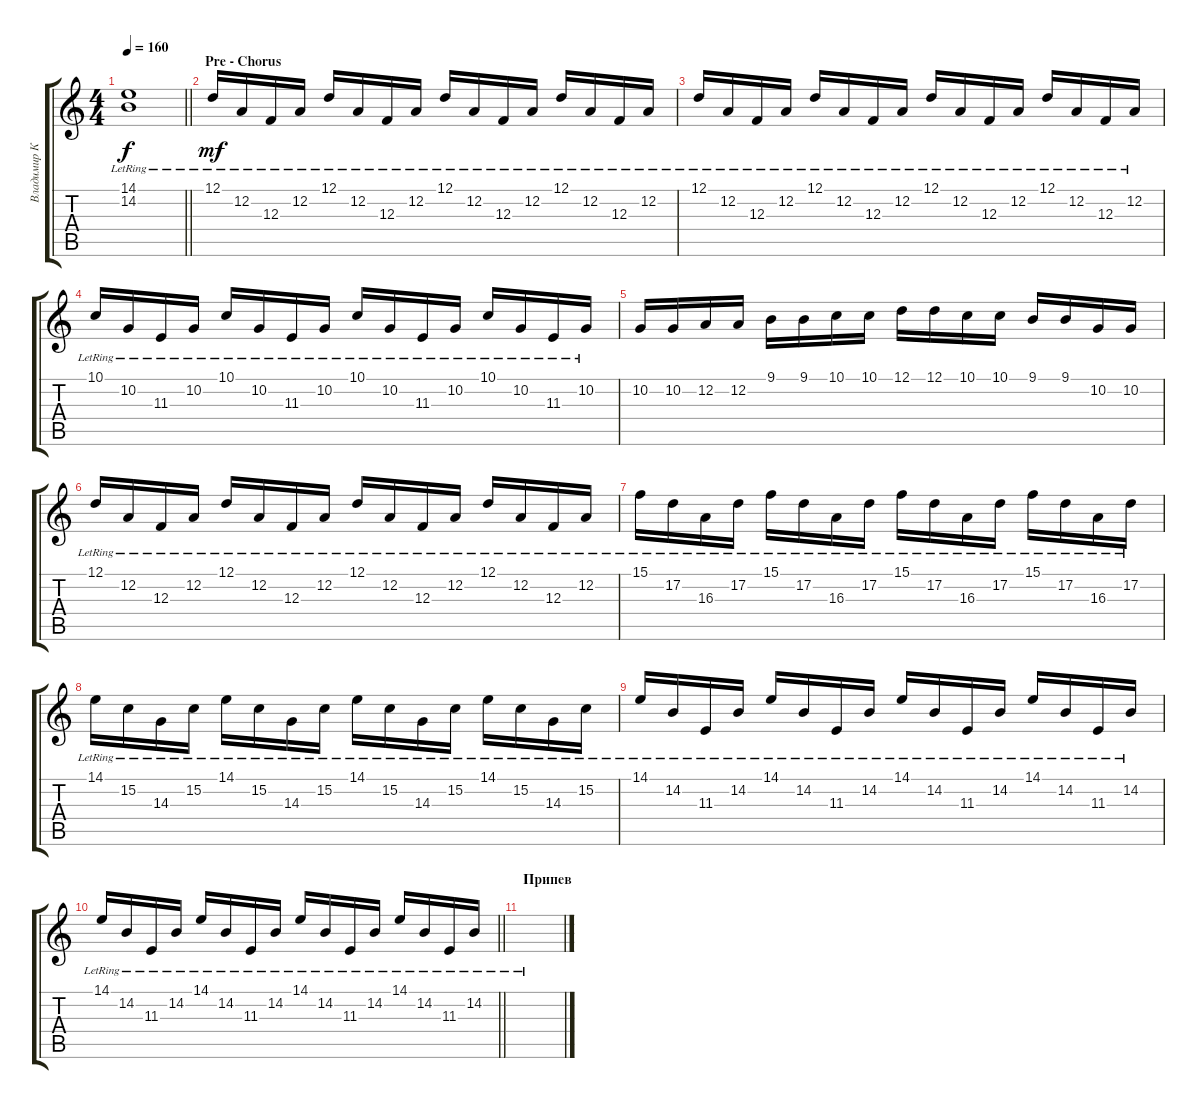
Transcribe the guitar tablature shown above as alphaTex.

\track ("Владимир Капырин" "Владимир К") {instrument harpsichord}
\staff {score tabs}
\tuning (D4 A3 F3 C3 G2 D2) {hide}
\ts (4 4)
\tempo 160
\clef g2
\barLineRight lightlight
\ks c
(14.1{lr} 14.2{lr}).1{dy f} |
\section ("" "Pre - Chorus")
12.1{lr}.16{dy mf} 12.2{lr}.16 12.3{lr}.16 12.2{lr}.16 12.1{lr}.16 12.2{lr}.16 12.3{lr}.16 12.2{lr}.16 12.1{lr}.16 12.2{lr}.16 12.3{lr}.16 12.2{lr}.16 12.1{lr}.16 12.2{lr}.16 12.3{lr}.16 12.2{lr}.16 |
12.1{lr}.16 12.2{lr}.16 12.3{lr}.16 12.2{lr}.16 12.1{lr}.16 12.2{lr}.16 12.3{lr}.16 12.2{lr}.16 12.1{lr}.16 12.2{lr}.16 12.3{lr}.16 12.2{lr}.16 12.1{lr}.16 12.2{lr}.16 12.3{lr}.16 12.2{lr}.16 |
10.1{lr}.16 10.2{lr}.16 11.3{lr}.16 10.2{lr}.16 10.1{lr}.16 10.2{lr}.16 11.3{lr}.16 10.2{lr}.16 10.1{lr}.16 10.2{lr}.16 11.3{lr}.16 10.2{lr}.16 10.1{lr}.16 10.2{lr}.16 11.3{lr}.16 10.2{lr}.16 |
10.2.16 10.2.16 12.2.16 12.2.16 9.1.16 9.1.16 10.1.16 10.1.16 12.1.16 12.1.16 10.1.16 10.1.16 9.1.16 9.1.16 10.2.16 10.2.16 |
12.1{lr}.16 12.2{lr}.16 12.3{lr}.16 12.2{lr}.16 12.1{lr}.16 12.2{lr}.16 12.3{lr}.16 12.2{lr}.16 12.1{lr}.16 12.2{lr}.16 12.3{lr}.16 12.2{lr}.16 12.1{lr}.16 12.2{lr}.16 12.3{lr}.16 12.2{lr}.16 |
15.1{lr}.16 17.2{lr}.16 16.3{lr}.16 17.2{lr}.16 15.1{lr}.16 17.2{lr}.16 16.3{lr}.16 17.2{lr}.16 15.1{lr}.16 17.2{lr}.16 16.3{lr}.16 17.2{lr}.16 15.1{lr}.16 17.2{lr}.16 16.3{lr}.16 17.2{lr}.16 |
14.1{lr}.16 15.2{lr}.16 14.3{lr}.16 15.2{lr}.16 14.1{lr}.16 15.2{lr}.16 14.3{lr}.16 15.2{lr}.16 14.1{lr}.16 15.2{lr}.16 14.3{lr}.16 15.2{lr}.16 14.1{lr}.16 15.2{lr}.16 14.3{lr}.16 15.2{lr}.16 |
14.1{lr}.16 14.2{lr}.16 11.3{lr}.16 14.2{lr}.16 14.1{lr}.16 14.2{lr}.16 11.3{lr}.16 14.2{lr}.16 14.1{lr}.16 14.2{lr}.16 11.3{lr}.16 14.2{lr}.16 14.1{lr}.16 14.2{lr}.16 11.3{lr}.16 14.2{lr}.16 |
\barLineRight lightlight
14.1{lr}.16 14.2{lr}.16 11.3{lr}.16 14.2{lr}.16 14.1{lr}.16 14.2{lr}.16 11.3{lr}.16 14.2{lr}.16 14.1{lr}.16 14.2{lr}.16 11.3{lr}.16 14.2{lr}.16 14.1{lr}.16 14.2{lr}.16 11.3{lr}.16 14.2{lr}.16 |
\section ("" "Припев")
